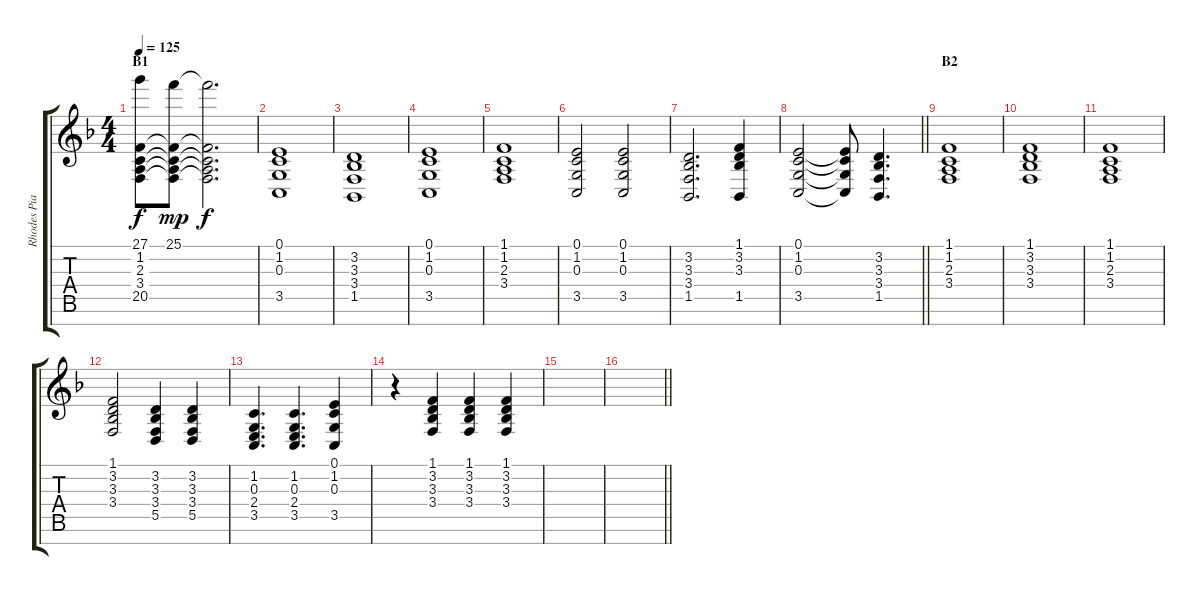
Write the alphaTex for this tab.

\track ("Rhodes Piano" "Rhodes Pia") {instrument electricpiano1}
\staff {score tabs}
\tuning (E4 B3 G3 D3 A2 E2 B1) {hide}
\ts (4 4)
\section ("" "B1")
\tempo 125
\clef g2
\ks f
(27.1{t} 1.2 2.3 3.4 20.5).8{dy f} (25.1 1.2{t} 2.3{t} 3.4{t} 20.5{t}).8{dy mp} (25.1{t} 1.2{t} 2.3{t} 3.4{t} 20.5{t}).2{d dy f} |
(0.1 1.2 0.3 3.5).1 |
(3.2 3.3 3.4 1.5).1 |
(0.1 1.2 0.3 3.5).1 |
(1.1 1.2 2.3 3.4).1 |
(0.1 1.2 0.3 3.5).2 (0.1 1.2 0.3 3.5).2 |
(3.2 3.3 3.4 1.5).2{d} (1.1 3.2 3.3 1.5).4 |
\barLineRight lightlight
(0.1 1.2 0.3 3.5).2 (0.1{t} 1.2{t} 0.3{t} 3.5{t}).8 (3.2 3.3 3.4 1.5).4{d} |
\section ("" "B2")
(1.1 1.2 2.3 3.4).1 |
(1.1 3.2 3.3 3.4).1 |
(1.1 1.2 2.3 3.4).1 |
(1.1 3.2 3.3 3.4).2 (3.2 3.3 3.4 5.5).4 (3.2 3.3 3.4 5.5).4 |
(1.2 0.3 2.4 3.5).4{d} (1.2 0.3 2.4 3.5).4{d} (0.1 1.2 0.3 3.5).4 |
r.4 (1.1 3.2 3.3 3.4).4 (1.1 3.2 3.3 3.4).4 (1.1 3.2 3.3 3.4).4 |
|
\barLineRight lightlight
